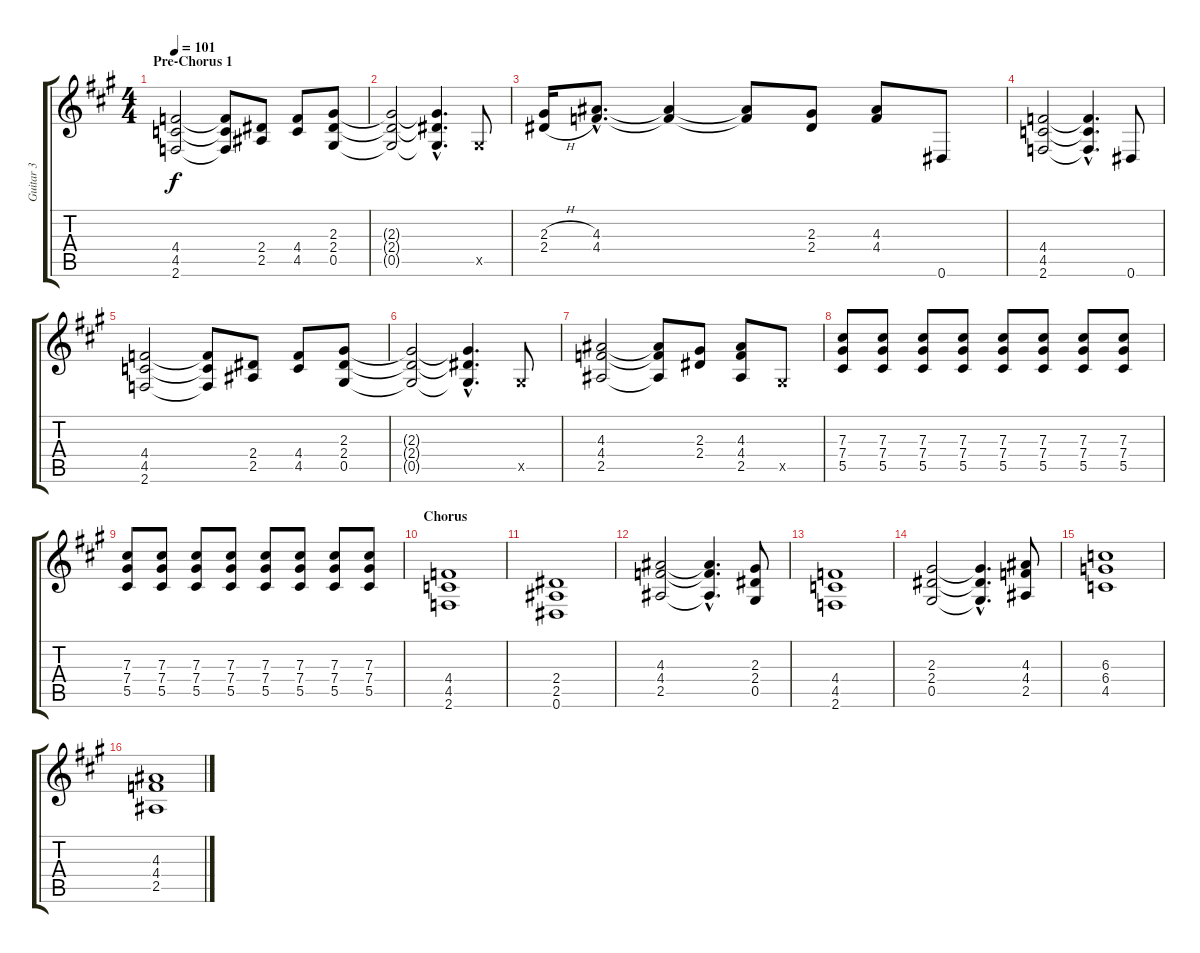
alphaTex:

\track ("Guitar 3" "Guitar 3") {instrument distortionguitar}
\staff {score tabs}
\tuning (Eb4 Bb3 Gb3 Db3 Ab2 Eb2) {hide}
\ts (4 4)
\section ("" "Pre-Chorus 1")
\tempo 101
\clef g2
\ks a
(4.4 4.5 2.6).2{dy f} (4.4{t} 4.5{t} 2.6{t}).8 (2.4 2.5).8 (4.4 4.5).8 (2.3 2.4 0.5).8 |
(2.3{t} 2.4{t} 0.5{t}).2 (2.3{hac t} 2.4{hac t} 0.5{hac t}).4{d} 0.5{x}.8 |
(2.3{h} 2.4{h}).16 (4.3{hac} 4.4{hac}).8{d} (4.3{t} 4.4{t}).4 (4.3{t} 4.4{t}).8 (2.3 2.4).8 (4.3 4.4).8 0.6.8 |
(4.4 4.5 2.6).2 (4.4{hac t} 4.5{hac t} 2.6{hac t}).4{d} 0.6.8 |
(4.4 4.5 2.6).2 (4.4{t} 4.5{t} 2.6{t}).8 (2.4 2.5).8 (4.4 4.5).8 (2.3 2.4 0.5).8 |
(2.3{t} 2.4{t} 0.5{t}).2 (2.3{hac t} 2.4{hac t} 0.5{hac t}).4{d} 0.5{x}.8 |
(4.3 4.4 2.5).2 (4.3{t} 4.4{t} 2.5{t}).8 (2.3 2.4).8 (4.3 4.4 2.5).8 0.5{x}.8 |
(7.3 7.4 5.5).8 (7.3 7.4 5.5).8 (7.3 7.4 5.5).8 (7.3 7.4 5.5).8 (7.3 7.4 5.5).8 (7.3 7.4 5.5).8 (7.3 7.4 5.5).8 (7.3 7.4 5.5).8 |
(7.3 7.4 5.5).8 (7.3 7.4 5.5).8 (7.3 7.4 5.5).8 (7.3 7.4 5.5).8 (7.3 7.4 5.5).8 (7.3 7.4 5.5).8 (7.3 7.4 5.5).8 (7.3 7.4 5.5).8 |
\section ("" "Chorus")
(4.4 4.5 2.6).1 |
(2.4 2.5 0.6).1 |
(4.3 4.4 2.5).2 (4.3{hac t} 4.4{hac t} 2.5{hac t}).4{d} (2.3 2.4 0.5).8 |
(4.4 4.5 2.6).1 |
(2.3 2.4 0.5).2 (2.3{hac t} 2.4{hac t} 0.5{hac t}).4{d} (4.3 4.4 2.5).8 |
(6.3 6.4 4.5).1 |
(4.3 4.4 2.5).1
